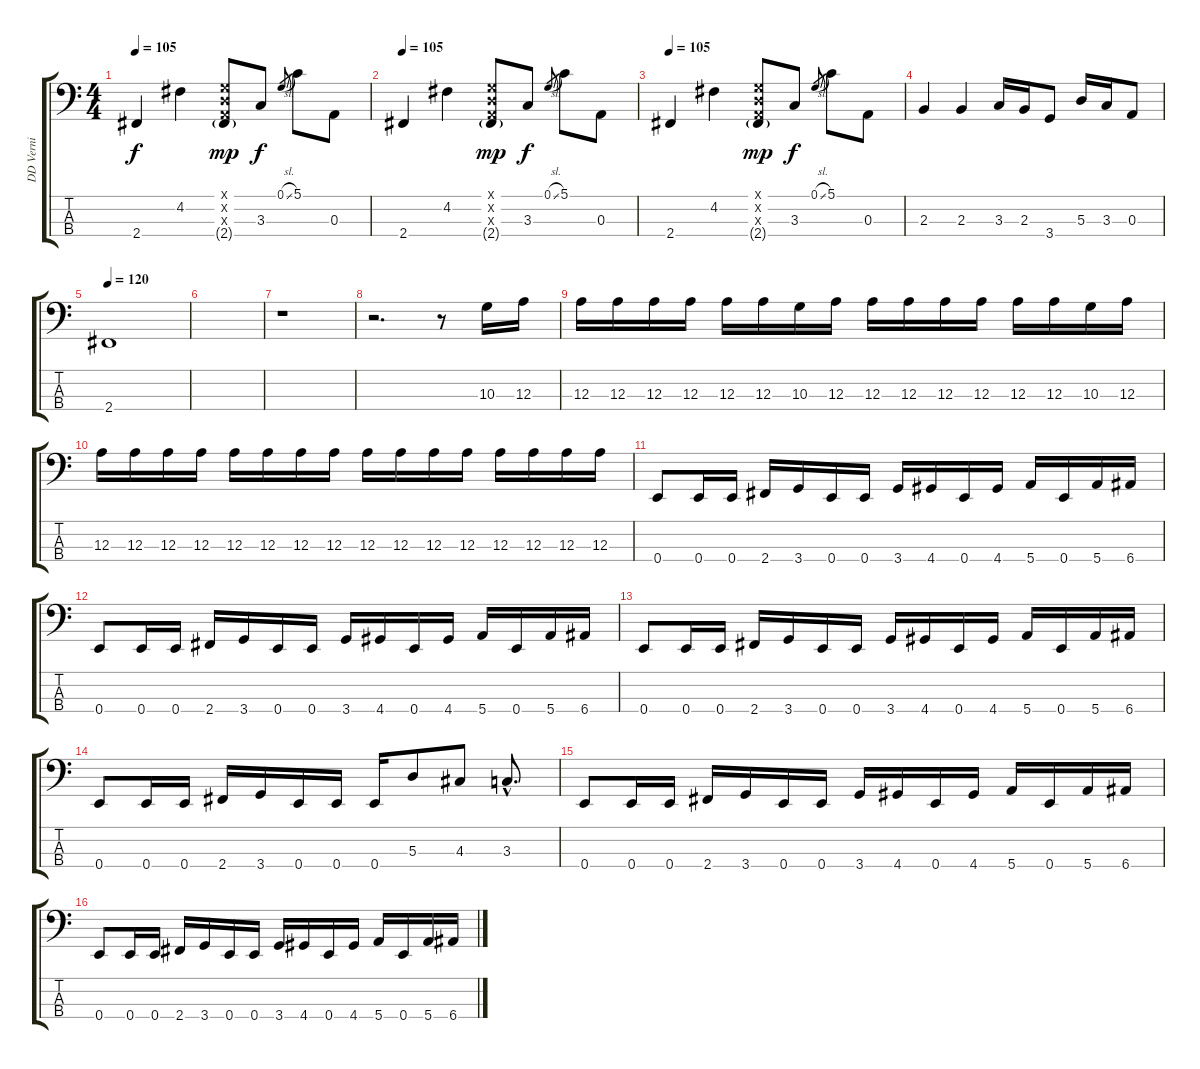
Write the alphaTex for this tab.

\track ("DD Verni" "DD Verni") {instrument electricbasspick}
\staff {score tabs}
\tuning (G2 D2 A1 E1) {hide}
\ts (4 4)
\tempo 105
\clef f4
\ks c
2.4.4{dy f instrument slapbass1} 4.2.4 (0.1{x} 0.2{x} 0.3{x} 2.4{g}).8{dy mp} 3.3.8{dy f} 0.1{sl}.8{gr} 5.1.8 0.3.8 |
\tempo 105
2.4.4{instrument slapbass1} 4.2.4 (0.1{x} 0.2{x} 0.3{x} 2.4{g}).8{dy mp} 3.3.8{dy f} 0.1{sl}.8{gr} 5.1.8 0.3.8 |
\tempo 105
2.4.4{instrument slapbass1} 4.2.4 (0.1{x} 0.2{x} 0.3{x} 2.4{g}).8{dy mp} 3.3.8{dy f} 0.1{sl}.8{gr} 5.1.8 0.3.8 |
2.3.4 2.3.4 3.3.16 2.3.16 3.4.8 5.3.16 3.3.16 0.3.8 |
\tempo 120
2.4.1 |
|
r.1 |
r.2{d} r.8 10.3.16{instrument electricbasspick} 12.3.16 |
12.3.16 12.3.16 12.3.16 12.3.16 12.3.16 12.3.16 10.3.16 12.3.16 12.3.16 12.3.16 12.3.16 12.3.16 12.3.16 12.3.16 10.3.16 12.3.16 |
12.3.16 12.3.16 12.3.16 12.3.16 12.3.16 12.3.16 12.3.16 12.3.16 12.3.16 12.3.16 12.3.16 12.3.16 12.3.16 12.3.16 12.3.16 12.3.16 |
0.4.8 0.4.16 0.4.16 2.4.16 3.4.16 0.4.16 0.4.16 3.4.16 4.4.16 0.4.16 4.4.16 5.4.16 0.4.16 5.4.16 6.4.16 |
0.4.8 0.4.16 0.4.16 2.4.16 3.4.16 0.4.16 0.4.16 3.4.16 4.4.16 0.4.16 4.4.16 5.4.16 0.4.16 5.4.16 6.4.16 |
0.4.8 0.4.16 0.4.16 2.4.16 3.4.16 0.4.16 0.4.16 3.4.16 4.4.16 0.4.16 4.4.16 5.4.16 0.4.16 5.4.16 6.4.16 |
0.4.8 0.4.16 0.4.16 2.4.16 3.4.16 0.4.16 0.4.16 0.4.16 5.3.8 4.3.8 3.3{hac}.8{d} |
0.4.8 0.4.16 0.4.16 2.4.16 3.4.16 0.4.16 0.4.16 3.4.16 4.4.16 0.4.16 4.4.16 5.4.16 0.4.16 5.4.16 6.4.16 |
0.4.8 0.4.16 0.4.16 2.4.16 3.4.16 0.4.16 0.4.16 3.4.16 4.4.16 0.4.16 4.4.16 5.4.16 0.4.16 5.4.16 6.4.16
